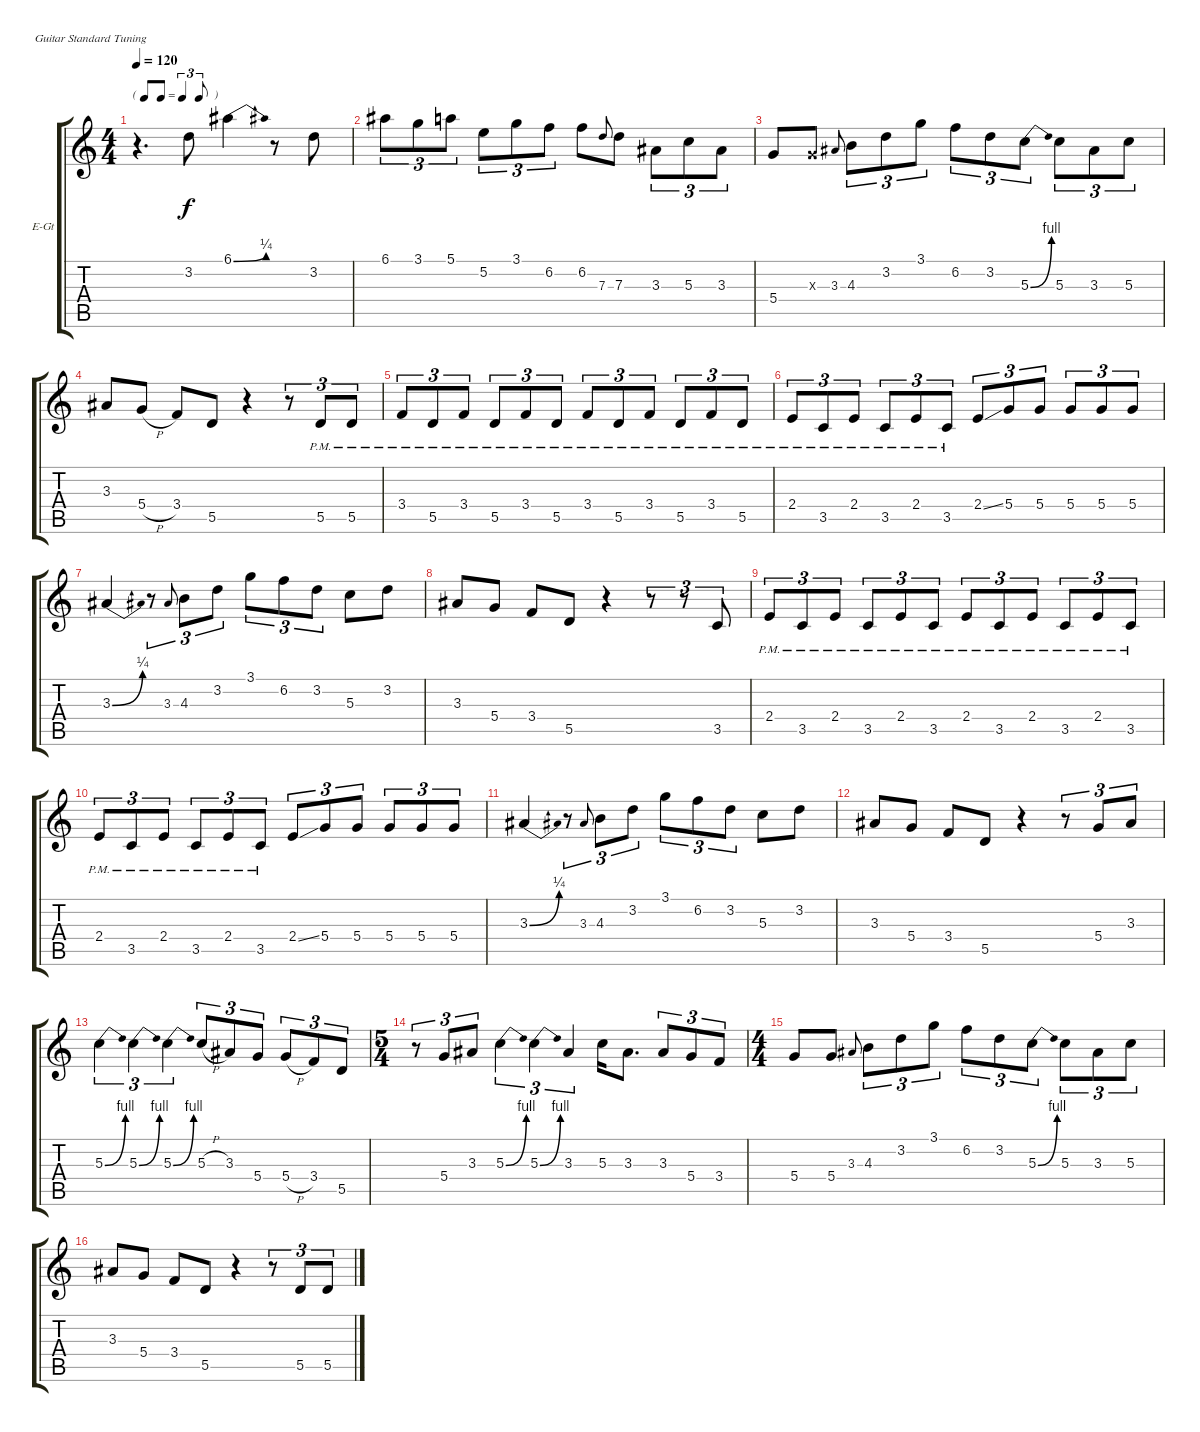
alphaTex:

\defaultSystemsLayout 4
\bracketExtendMode groupsimilarinstruments
\firstSystemTrackNameOrientation horizontal
\otherSystemsTrackNameOrientation horizontal
\track ("Electric Guitar" "E-Gt") {instrument electricguitarclean}
\staff {score tabs}
\tuning (E4 B3 G3 D3 A2 E2)
\ts (4 4)
\tf triplet8th
\tempo 120
\clef g2
\ks c
r.4{d dy f instrument electricguitarclean} 3.2.8 6.1{be (bend 0 0 12.6 1)}.4 r.8 3.2.8 |
6.1.8{tu (3 2)} 3.1.8{tu (3 2)} 5.1.8{tu (3 2)} 5.2.8{tu (3 2)} 3.1.8{tu (3 2)} 6.2.8{tu (3 2)} 6.2.8 7.3.8{gr onbeat} 7.3.8 3.3.8{tu (3 2)} 5.3.8{tu (3 2)} 3.3.8{tu (3 2)} |
5.4.8 0.3{x}.8 3.3.8{gr onbeat} 4.3.8{tu (3 2)} 3.2.8{tu (3 2)} 3.1.8{tu (3 2)} 6.2.8{tu (3 2)} 3.2.8{tu (3 2)} 5.3{be (bend 0 0 15 4)}.8{tu (3 2)} 5.3.8{tu (3 2)} 3.3.8{tu (3 2)} 5.3.8{tu (3 2)} |
3.3.8 5.4{h}.8 3.4.8 5.5.8 r.4 r.8{tu (3 2)} 5.5{pm}.8{tu (3 2)} 5.5{pm}.8{tu (3 2)} |
3.4{pm}.8{tu (3 2)} 5.5{pm}.8{tu (3 2)} 3.4{pm}.8{tu (3 2)} 5.5{pm}.8{tu (3 2)} 3.4{pm}.8{tu (3 2)} 5.5{pm}.8{tu (3 2)} 3.4{pm}.8{tu (3 2)} 5.5{pm}.8{tu (3 2)} 3.4{pm}.8{tu (3 2)} 5.5{pm}.8{tu (3 2)} 3.4{pm}.8{tu (3 2)} 5.5{pm}.8{tu (3 2)} |
2.4{pm}.8{tu (3 2)} 3.5{pm}.8{tu (3 2)} 2.4{pm}.8{tu (3 2)} 3.5{pm}.8{tu (3 2)} 2.4{pm}.8{tu (3 2)} 3.5{pm}.8{tu (3 2)} 2.4{ss}.8{tu (3 2)} 5.4.8{tu (3 2)} 5.4.8{tu (3 2)} 5.4.8{tu (3 2)} 5.4.8{tu (3 2)} 5.4.8{tu (3 2)} |
3.3{be (bend 0 0 14.399999999999999 1)}.4 r.8{tu (3 2)} 3.3.8{tu (3 2) gr onbeat} 4.3.8{tu (3 2)} 3.2.8{tu (3 2)} 3.1.8{tu (3 2)} 6.2.8{tu (3 2)} 3.2.8{tu (3 2)} 5.3.8 3.2.8 |
3.3.8 5.4.8 3.4.8 5.5.8 r.4 r.8{tu (3 2)} r.8{tu (3 2)} 3.5.8{tu (3 2)} |
2.4{pm}.8{tu (3 2)} 3.5{pm}.8{tu (3 2)} 2.4{pm}.8{tu (3 2)} 3.5{pm}.8{tu (3 2)} 2.4{pm}.8{tu (3 2)} 3.5{pm}.8{tu (3 2)} 2.4{pm}.8{tu (3 2)} 3.5{pm}.8{tu (3 2)} 2.4{pm}.8{tu (3 2)} 3.5{pm}.8{tu (3 2)} 2.4{pm}.8{tu (3 2)} 3.5{pm}.8{tu (3 2)} |
2.4{pm}.8{tu (3 2)} 3.5{pm}.8{tu (3 2)} 2.4{pm}.8{tu (3 2)} 3.5{pm}.8{tu (3 2)} 2.4{pm}.8{tu (3 2)} 3.5{pm}.8{tu (3 2)} 2.4{ss}.8{tu (3 2)} 5.4.8{tu (3 2)} 5.4.8{tu (3 2)} 5.4.8{tu (3 2)} 5.4.8{tu (3 2)} 5.4.8{tu (3 2)} |
3.3{be (bend 0 0 14.399999999999999 1)}.4 r.8{tu (3 2)} 3.3.8{tu (3 2) gr onbeat} 4.3.8{tu (3 2)} 3.2.8{tu (3 2)} 3.1.8{tu (3 2)} 6.2.8{tu (3 2)} 3.2.8{tu (3 2)} 5.3.8 3.2.8 |
3.3.8 5.4.8 3.4.8 5.5.8 r.4 r.8{tu (3 2)} 5.4.8{tu (3 2)} 3.3.8{tu (3 2)} |
5.3{be (bend 0 0 15 4)}.4{tu (3 2)} 5.3{be (bend 0 0 15 4)}.4{tu (3 2)} 5.3{be (bend 0 0 15 4)}.4{tu (3 2)} 5.3{h}.8{tu (3 2)} 3.3.8{tu (3 2)} 5.4.8{tu (3 2)} 5.4{h}.8{tu (3 2)} 3.4.8{tu (3 2)} 5.5.8{tu (3 2)} |
\ts (5 4)
r.8{tu (3 2)} 5.4.8{tu (3 2)} 3.3.8{tu (3 2)} 5.3{be (bend 0 0 15 4)}.4{tu (3 2)} 5.3{be (bend 0 0 15 4)}.4{tu (3 2)} 3.3.4{tu (3 2)} 5.3.16 3.3.8{d} 3.3.8{tu (3 2)} 5.4.8{tu (3 2)} 3.4.8{tu (3 2)} |
\ts (4 4)
5.4.8 5.4.8 3.3.8{gr onbeat} 4.3.8{tu (3 2)} 3.2.8{tu (3 2)} 3.1.8{tu (3 2)} 6.2.8{tu (3 2)} 3.2.8{tu (3 2)} 5.3{be (bend 0 0 15 4)}.8{tu (3 2)} 5.3.8{tu (3 2)} 3.3.8{tu (3 2)} 5.3.8{tu (3 2)} |
3.3.8 5.4.8 3.4.8 5.5.8 r.4 r.8{tu (3 2)} 5.5.8{tu (3 2)} 5.5.8{tu (3 2)}
